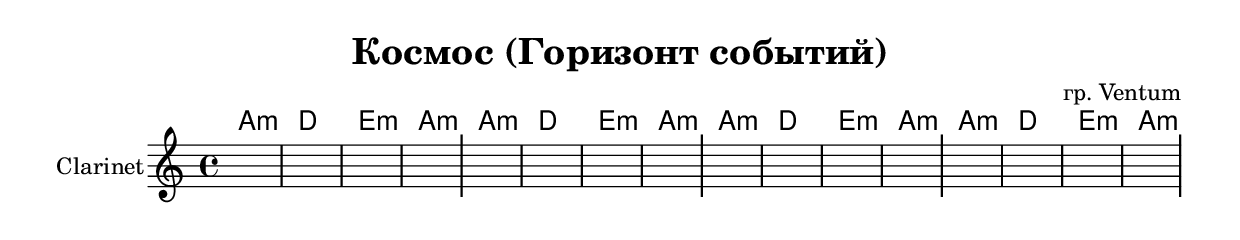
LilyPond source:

\version "2.18.2"

\header {
  title = "Космос (Горизонт событий)"
  composer = "гр. Ventum"
}

outKey = c'

longBar = #(define-music-function (parser location ) ( ) #{ \once \override Staff.BarLine.bar-extent = #'(-3 . 3) #})

HrmA = \chordmode{a1:m | d1 | e:m | a:m | }

PI = {
	\tag #'Harmony { \HrmA \HrmA \HrmA \HrmA    }
	\tag #'Clarinet {
		\time 4/4
		\key a \minor
		s1 | s1 | s1 | s1 \longBar
		s1 | s1 | s1 | s1 \longBar
		s1 | s1 | s1 | s1 \longBar
		s1 | s1 | s1 | s1 \longBar
	}
}

Music = {
	\PI
}

<<
	\new ChordNames{\transpose \outKey c{
		\keepWithTag #'Harmony \Music
	}}
	\new Staff{ %\transpose \outKey c'{
		\clef treble 
		\set Staff.instrumentName = "Clarinet"
		\compressFullBarRests

		\keepWithTag #'Clarinet \Music
		
	} %}
>>
